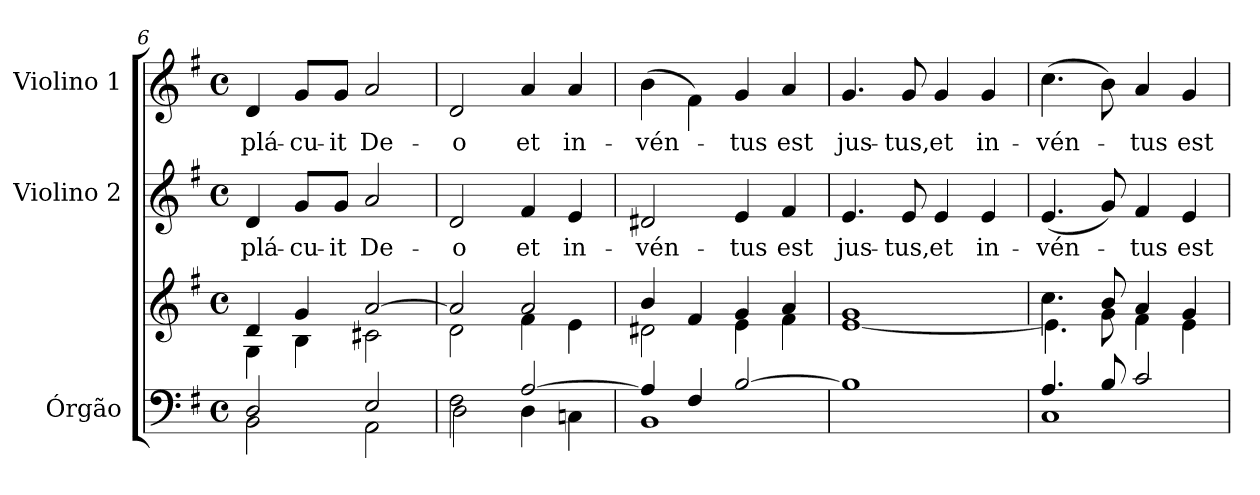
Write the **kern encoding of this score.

**kern	**kern	**kern	**text	**kern	**text
*part3	*part3	*part2	*part2	*part1	*part1
*staff4	*staff3	*staff2	*staff2	*staff1	*staff1
*I"Órgão	*	*I"Violino 2	*	*I"Violino 1	*
*I'Órg.	*	*I'Vno. 2	*	*I'Vno. 1	*
*clefF4	*clefG2	*clefG2	*	*clefG2	*
*k[f#]	*k[f#]	*k[f#]	*	*k[f#]	*
*G:	*G:	*G:	*	*G:	*
*M4/4	*M4/4	*M4/4	*	*M4/4	*
*met(c)	*met(c)	*met(c)	*	*met(c)	*
=6	=6	=6	=6	=6	=6
*^	*^	*	*	*	*
!	!	!	!	!	!LO:LY:b:color=#000000	!	!
!	!	!	!	!	!	!	!LO:LY:b:color=#000000
2Di/	2BBi\	4di/	4Gi\	4di/	plá-	4di/	plá-
!	!	!	!	!	!LO:LY:b:color=#000000	!	!
!	!	!	!	!	!	!	!LO:LY:b:color=#000000
.	.	4gi/	4Bi\	8gi/L	-cu-	8gi/L	-cu-
!	!	!	!	!	!LO:LY:b:color=#000000	!	!
!	!	!	!	!	!	!	!LO:LY:b:color=#000000
.	.	.	.	8gi/J	-it	8gi/J	-it
!	!	!	!	!	!LO:LY:b:color=#000000	!	!
!	!	!	!	!	!	!	!LO:LY:b:color=#000000
2Ei/	2AAi\	[>2ai/	2c#Xi\	2ai/	De-	2ai/	De-
!!LO:LB:g=z
=7	=7	=7	=7	=7	=7	=7	=7
!	!	!	!	!	!LO:LY:b:color=#000000	!	!
!	!	!	!	!	!	!	!LO:LY:b:color=#000000
2F#i\	2Di\	2ai/]	2di\	2di/	-o	2di/	-o
!	!	!	!	!	!LO:LY:b:color=#000000	!	!
!	!	!	!	!	!	!	!LO:LY:b:color=#000000
[>2Ai/	4Di\	2ai/	4f#i\	4f#i/	et	4ai/	et
!	!	!	!	!	!LO:LY:b:color=#000000	!	!
!	!	!	!	!	!	!	!LO:LY:b:color=#000000
.	4Cni\	.	4ei\	4ei/	in-	4ai/	in-
=8	=8	=8	=8	=8	=8	=8	=8
!	!	!	!	!	!LO:LY:b:color=#000000	!	!
!	!	!	!	!	!	!	!LO:LY:b:color=#000000
4Ai/]	1BBi	4bi/	2d#Xi\	2d#Xi/	-vén-	(4bi\	-vén-
4F#i/	.	4f#i/	.	.	.	4f#i\)	.
!	!	!	!	!	!LO:LY:b:color=#000000	!	!
!	!	!	!	!	!	!	!LO:LY:b:color=#000000
[>2Bi/	.	4gi/	4ei\	4ei/	-tus	4gi/	-tus
!	!	!	!	!	!LO:LY:b:color=#000000	!	!
!	!	!	!	!	!	!	!LO:LY:b:color=#000000
.	.	4ai/	4f#i\	4f#i/	est	4ai/	est
*v	*v	*	*	*	*	*	*
*	*v	*v	*	*	*	*
=9	=9	=9	=9	=9	=9
*	*^	*	*	*	*
!	!	!	!	!LO:LY:b:color=#000000	!	!
*	*v	*v	*	*	*	*
*	*^	*	*	*	*
!	!	!	!	!	!	!LO:LY:b:color=#000000
*	*v	*v	*	*	*	*
1Bi]	[<1ei 1gi	4.ei/	jus-	4.gi/	jus-
!	!	!	!LO:LY:b:color=#000000	!	!
!	!	!	!	!	!LO:LY:b:color=#000000
.	.	8ei/	-tus,	8gi/	-tus,
!	!	!	!LO:LY:b:color=#000000	!	!
!	!	!	!	!	!LO:LY:b:color=#000000
.	.	4ei/	et	4gi/	et
!	!	!	!LO:LY:b:color=#000000	!	!
!	!	!	!	!	!LO:LY:b:color=#000000
.	.	4ei/	in-	4gi/	in-
=10	=10	=10	=10	=10	=10
*^	*^	*	*	*	*
!	!	!	!	!	!LO:LY:b:color=#000000	!	!
!	!	!	!	!	!	!	!LO:LY:b:color=#000000
4.Ai/	1Ci	4.cci\	4.ei\]	(4.ei/	-vén-	(4.cci\	-vén-
8Bi/	.	8bi/	8gi\	8gi/)	.	8bi\)	.
!	!	!	!	!	!LO:LY:b:color=#000000	!	!
!	!	!	!	!	!	!	!LO:LY:b:color=#000000
2ci/	.	4ai/	4f#i\	4f#i/	-tus	4ai/	-tus
!	!	!	!	!	!LO:LY:b:color=#000000	!	!
!	!	!	!	!	!	!	!LO:LY:b:color=#000000
.	.	4gi/	4ei\	4ei/	est	4gi/	est
*v	*v	*	*	*	*	*	*
*	*v	*v	*	*	*	*
=	=	=	=	=	=
*-	*-	*-	*-	*-	*-
